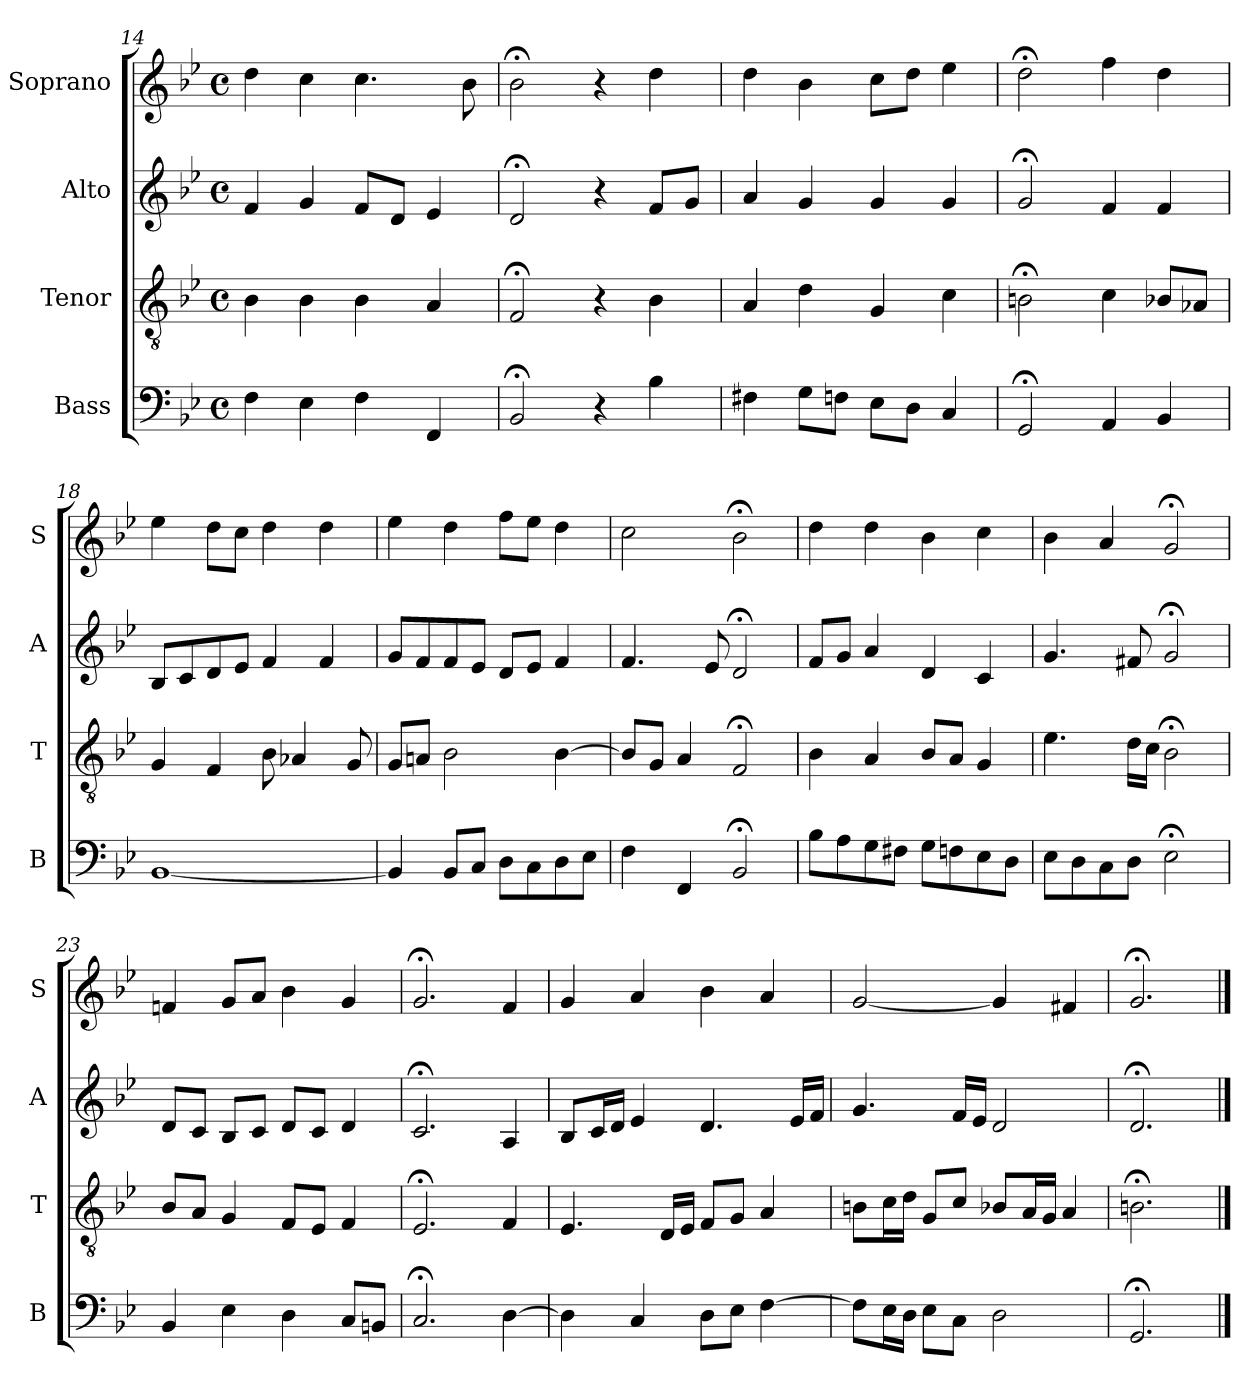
**kern	**kern	**kern	**kern
*part4	*part3	*part2	*part1
*staff4	*staff3	*staff2	*staff1
*I"Bass	*I"Tenor	*I"Alto	*I"Soprano
*I'B	*I'T	*I'A	*I'S
*clefF4	*clefGv2	*clefG2	*clefG2
*k[b-e-]	*k[b-e-]	*k[b-e-]	*k[b-e-]
*g:	*g:	*g:	*g:
*M4/4	*M4/4	*M4/4	*M4/4
*met(c)	*met(c)	*met(c)	*met(c)
=14	=14	=14	=14
4Fi	4B-i	4fi	4ddi
4E-	4B-	4g	4cc
4F	4B-	8fL	4.cc
.	.	8dJ	.
4FF	4A	4e-	.
.	.	.	8b-
=15	=15	=15	=15
2BB-;<	2F;<	2d;<	2b-;<
4r	4r	4r	4r
4B-	4B-	8fL	4dd
.	.	8gJ	.
=16	=16	=16	=16
4F#X	4A	4a	4dd
8GL	4d	4g	4b-
8FnJ	.	.	.
8E-L	4G	4g	8ccL
8DJ	.	.	8ddJ
4C	4c	4g	4ee-
=17	=17	=17	=17
2GG;<	2Bn;<	2g;<	2dd;<
4AA	4c	4f	4ff
4BB-	8B-XL	4f	4dd
.	8A-XJ	.	.
=18	=18	=18	=18
[1BB-i	4Gi	8B-iL	4ee-i
.	.	8c	.
.	4F	8d	8ddL
.	.	8e-J	8ccJ
.	8B-	4f	4dd
.	4A-X	.	.
.	.	4f	4dd
.	8G	.	.
=19	=19	=19	=19
4BB-i]	8GiL	8giL	4ee-i
.	8AnJ	8f	.
8BB-L	2B-	8f	4dd
8CJ	.	8e-J	.
8DL	.	8dL	8ffL
8C	.	8e-J	8ee-J
8D	[4B-	4f	4dd
8E-J	.	.	.
=20	=20	=20	=20
4F	8B-L]	4.f	2cc
.	8GJ	.	.
4FF	4A	.	.
.	.	8e-	.
2BB-;<	2F;<	2d;<	2b-;<
=21	=21	=21	=21
8B-L	4B-	8fL	4dd
8A	.	8gJ	.
8G	4A	4a	4dd
8F#XJ	.	.	.
8GL	8B-L	4d	4b-
8Fn	8AJ	.	.
8E-	4G	4c	4cc
8DJ	.	.	.
=22	=22	=22	=22
8E-L	4.e-	4.g	4b-
8D	.	.	.
8C	.	.	4a
8DJ	16dLL	8f#X	.
.	16cJJ	.	.
2E-;<	2B-;<	2g;<	2g;<
=23	=23	=23	=23
4BB-	8B-L	8dL	4fn
.	8AJ	8cJ	.
4E-	4G	8B-L	8gL
.	.	8cJ	8aJ
4D	8FL	8dL	4b-
.	8E-J	8cJ	.
8CL	4F	4d	4g
8BBnJ	.	.	.
=24	=24	=24	=24
2.C;<	2.E-;<	2.c;<	2.g;<
[4D	4F	4A	4f
=25	=25	=25	=25
4D]	4.E-	8B-L	4g
.	.	16cL	.
.	.	16dJJ	.
4C	.	4e-	4a
.	16DLL	.	.
.	16E-JJ	.	.
8DL	8FL	4.d	4b-
8E-J	8GJ	.	.
[4F	4A	.	4a
.	.	16e-LL	.
.	.	16fJJ	.
=26	=26	=26	=26
8FL]	8BnL	4.g	[2g
16E-L	16cL	.	.
16DJJ	16dJJ	.	.
8E-L	8GL	.	.
8CJ	8cJ	16fLL	.
.	.	16e-JJ	.
2D	8B-XL	2d	4g]
.	16AL	.	.
.	16GJJ	.	.
.	4A	.	4f#X
=27	=27	=27	=27
2.GG;<	2.Bn;<	2.d;<	2.g;<
==	==	==	==
*-	*-	*-	*-
